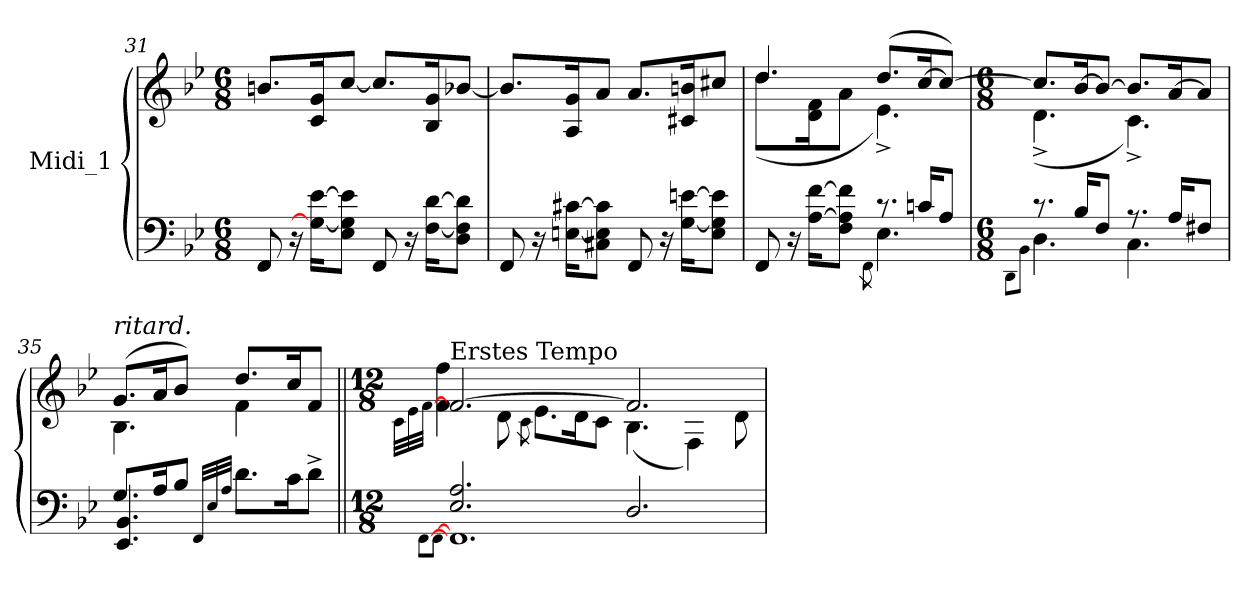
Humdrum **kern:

**kern	**kern
*part1	*part1
*staff2	*staff1
*I"Midi_1	*
*clefF4	*clefG2
*k[b-e-]	*k[b-e-]
*B-:	*B-:
*M6/8	*M6/8
=31	=31
*^	*^
8FF/	2ryy	8.bn/L	2ryy
16r	.	.	.
16G\_ [16e-\KL	.	16c/ 16g/K	.
8E-\ 8G\] 8e-\]J	.	[8cc/J	.
8FF/	.	8.cc/L]	.
16r	4ryy	.	4ryy
[16F\ [16d\KL	.	16B-/ 16g/K	.
8D\ 8F\] 8d\]J	.	[8b-X/J	.
=32	=32	=32	=32
8FF/	2ryy	8.b-/L]	2ryy
16r	.	.	.
[16En\ [16c#X\KL	.	16A/ 16g/K	.
8C#X\ 8E\] 8c#\]J	.	8a/J	.
8FF/	.	8.a/L	.
16r	4ryy	.	4ryy
[16G\ [16en\KL	.	16c#X/ 16bn/K	.
8E\ 8G\] 8e\]J	.	8cc#X/J	.
!!LO:LB:g=z	!!
=33	=33	=33	=33
8FF/	4ryy	4.dd/	(>8.dd\L
16r	.	.	.
[16A\ [16f\KL	.	.	16d\ 16f\K
8F\ 8A\] 8f\]J	8ryy	.	8a\J
.	8qFF\	.	.
8.r	4.E-i\	(8.dd/L	4.e-i^\)
16cni/KL	.	[16cc/K	.
8A/J	.	8cc/J_)	.
!!LO:LB:g=z	!!
=34	=34	=34	=34
*M6/8	*	*M6/8	*
.	8qDD\L	.	.
.	8qBB-\J	.	.
8.r	4.D\	8.cc/L]	(4.d^\
16B-/KL	.	[16b-/K	.
8F/J	.	8b-/J_	.
8.r	4.C\	8.b-/L]	4.c^\)
16A/KL	.	[16a/K	.
8F#X/J	.	8a/J]	.
=35	=35	=35	=35
!	!	!LO:TX:a:i:t=ritard.	!
8.G/L	4.EE-/ 4.BB-/	(>8.g/L	4.B-\
16A/K	.	16a/K	.
8B-/J	.	8b-/J)	.
32qFF/LLL	.	.	.
32qE-/	.	.	.
32qA/JJJ	.	.	.
8.d\L	8ryy	8.dd/L	4f\
.	4ryy	.	.
16c\K	.	16cc/K	.
8d^\J	.	8f/J	8ryy
=36||	=36||	=36||	=36||
*M12/8	*	*M12/8	*
.	.	.	32qc\LLL
.	[8qFF\L	.	32qe-\
.	[8qFF\J	.	[32qf\JJJ
!	!	!LO:TX:a:t=Erstes Tempo	!
2.E-/ 2.A/	1.FF	[2.f/	4f\ 4ff\
.	.	.	8d\
.	.	.	8qc\
.	.	.	8.e-\L
.	.	.	16d\K
.	.	.	8c\J
2.D/	.	2.f/]	(4.B-\
.	.	.	4F\)
.	.	.	8d\
*v	*v	*	*
*	*v	*v
=	=
*-	*-
